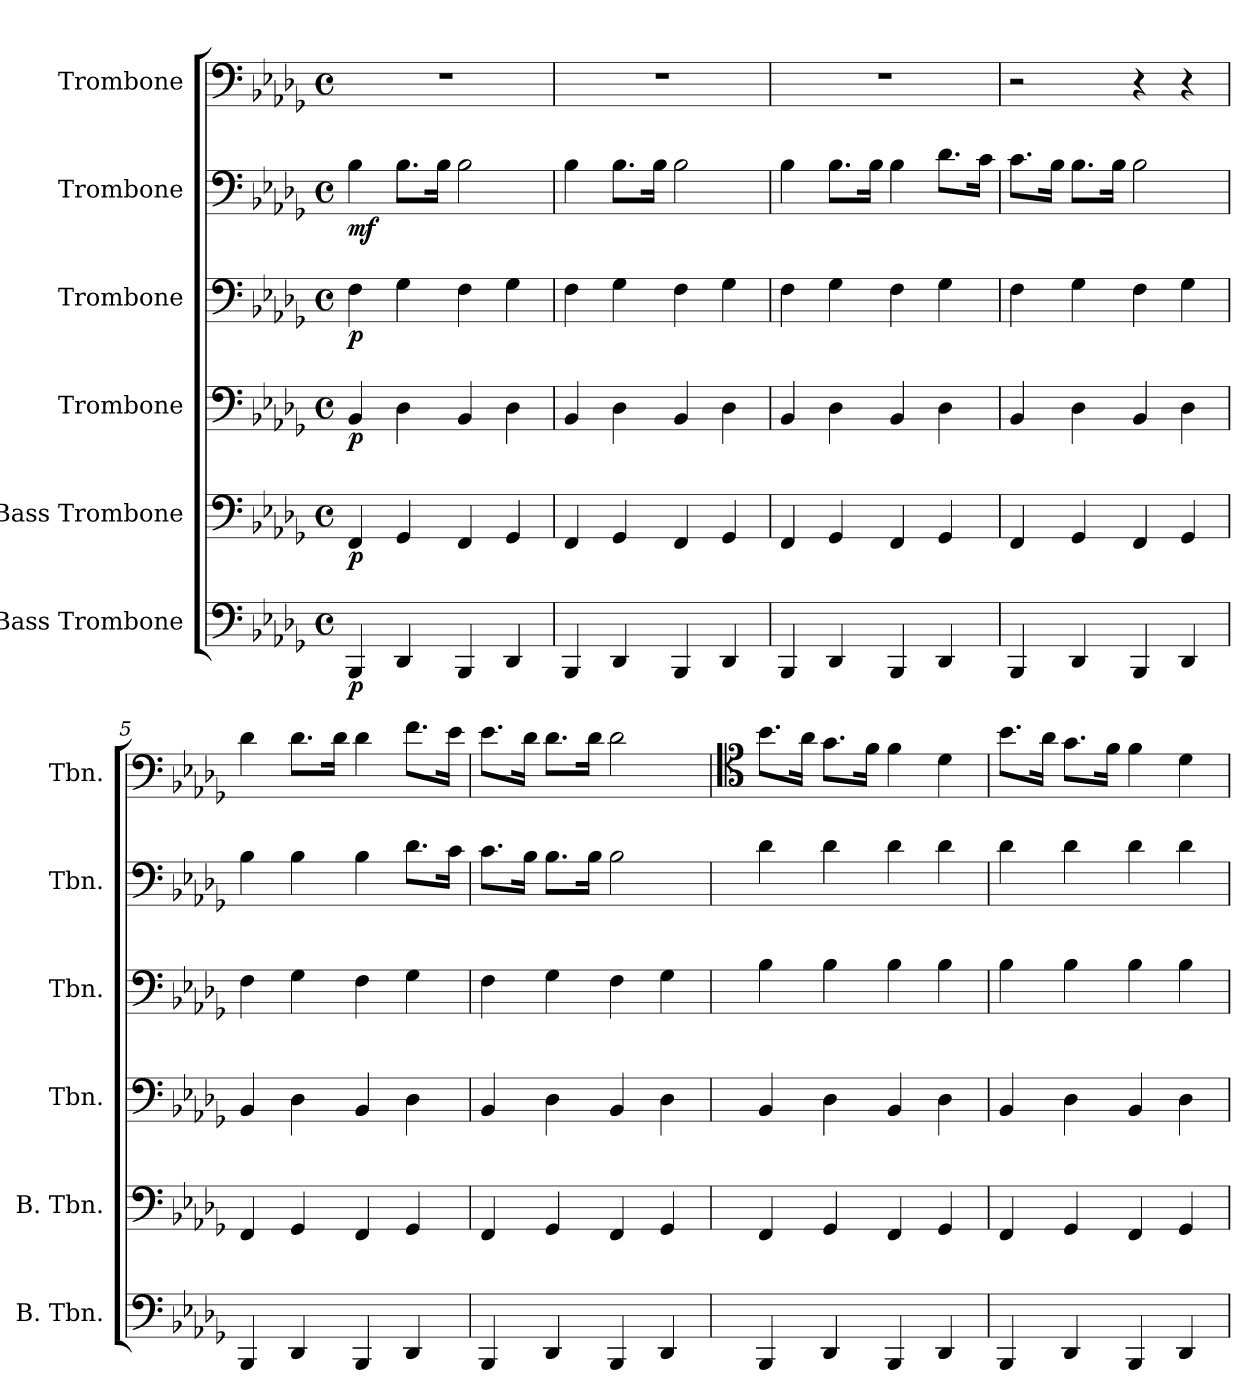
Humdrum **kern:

**kern	**dynam	**kern	**dynam	**kern	**dynam	**kern	**dynam	**kern	**dynam	**kern
*part6	*part6	*part5	*part5	*part4	*part4	*part3	*part3	*part2	*part2	*part1
*staff6	*staff6	*staff5	*staff5	*staff4	*staff4	*staff3	*staff3	*staff2	*staff2	*staff1
*I"Bass Trombone	*	*I"Bass Trombone	*	*I"Trombone	*	*I"Trombone	*	*I"Trombone	*	*I"Trombone
*I'B. Tbn.	*	*I'B. Tbn.	*	*I'Tbn.	*	*I'Tbn.	*	*I'Tbn.	*	*I'Tbn.
*clefF4	*	*clefF4	*	*clefF4	*	*clefF4	*	*clefF4	*	*clefF4
*k[b-e-a-d-g-]	*	*k[b-e-a-d-g-]	*	*k[b-e-a-d-g-]	*	*k[b-e-a-d-g-]	*	*k[b-e-a-d-g-]	*	*k[b-e-a-d-g-]
*M4/4	*	*M4/4	*	*M4/4	*	*M4/4	*	*M4/4	*	*M4/4
*met(c)	*	*met(c)	*	*met(c)	*	*met(c)	*	*met(c)	*	*met(c)
*MM60	*	*MM60	*	*MM60	*	*MM60	*	*MM60	*	*MM60
=1	=1	=1	=1	=1	=1	=1	=1	=1	=1	=1
!	!LO:DY:b	!	!LO:DY:b	!	!LO:DY:b	!	!LO:DY:b	!	!LO:DY:b	!
4BBB-/	p	4FF/	p	4BB-/	p	4F\	p	4B-\	mf	1r
4DD-/	.	4GG-/	.	4D-\	.	4G-\	.	8.B-\L	.	.
.	.	.	.	.	.	.	.	16B-\Jk	.	.
4BBB-/	.	4FF/	.	4BB-/	.	4F\	.	2B-\	.	.
4DD-/	.	4GG-/	.	4D-\	.	4G-\	.	.	.	.
=2	=2	=2	=2	=2	=2	=2	=2	=2	=2	=2
4BBB-/	.	4FF/	.	4BB-/	.	4F\	.	4B-\	.	1r
4DD-/	.	4GG-/	.	4D-\	.	4G-\	.	8.B-\L	.	.
.	.	.	.	.	.	.	.	16B-\Jk	.	.
4BBB-/	.	4FF/	.	4BB-/	.	4F\	.	2B-\	.	.
4DD-/	.	4GG-/	.	4D-\	.	4G-\	.	.	.	.
=3	=3	=3	=3	=3	=3	=3	=3	=3	=3	=3
4BBB-/	.	4FF/	.	4BB-/	.	4F\	.	4B-\	.	1r
4DD-/	.	4GG-/	.	4D-\	.	4G-\	.	8.B-\L	.	.
.	.	.	.	.	.	.	.	16B-\Jk	.	.
4BBB-/	.	4FF/	.	4BB-/	.	4F\	.	4B-\	.	.
4DD-/	.	4GG-/	.	4D-\	.	4G-\	.	8.d-\L	.	.
.	.	.	.	.	.	.	.	16c\Jk	.	.
=4	=4	=4	=4	=4	=4	=4	=4	=4	=4	=4
4BBB-/	.	4FF/	.	4BB-/	.	4F\	.	8.c\L	.	2r
.	.	.	.	.	.	.	.	16B-\Jk	.	.
4DD-/	.	4GG-/	.	4D-\	.	4G-\	.	8.B-\L	.	.
.	.	.	.	.	.	.	.	16B-\Jk	.	.
4BBB-/	.	4FF/	.	4BB-/	.	4F\	.	2B-\	.	4r
4DD-/	.	4GG-/	.	4D-\	.	4G-\	.	.	.	4r
!!LO:PB:g=z
=5	=5	=5	=5	=5	=5	=5	=5	=5	=5	=5
4BBB-/	.	4FF/	.	4BB-/	.	4F\	.	4B-\	.	4d-\
4DD-/	.	4GG-/	.	4D-\	.	4G-\	.	4B-\	.	8.d-\L
.	.	.	.	.	.	.	.	.	.	16d-\Jk
4BBB-/	.	4FF/	.	4BB-/	.	4F\	.	4B-\	.	4d-\
4DD-/	.	4GG-/	.	4D-\	.	4G-\	.	8.d-\L	.	8.f\L
.	.	.	.	.	.	.	.	16c\Jk	.	16e-\Jk
=6	=6	=6	=6	=6	=6	=6	=6	=6	=6	=6
4BBB-/	.	4FF/	.	4BB-/	.	4F\	.	8.c\L	.	8.e-\L
.	.	.	.	.	.	.	.	16B-\Jk	.	16d-\Jk
4DD-/	.	4GG-/	.	4D-\	.	4G-\	.	8.B-\L	.	8.d-\L
.	.	.	.	.	.	.	.	16B-\Jk	.	16d-\Jk
4BBB-/	.	4FF/	.	4BB-/	.	4F\	.	2B-\	.	2d-\
4DD-/	.	4GG-/	.	4D-\	.	4G-\	.	.	.	.
=7	=7	=7	=7	=7	=7	=7	=7	=7	=7	=7
*	*	*	*	*	*	*	*	*	*	*clefC4
4BBB-/	.	4FF/	.	4BB-/	.	4B-\	.	4d-\	.	8.b-\L
.	.	.	.	.	.	.	.	.	.	16a-\Jk
4DD-/	.	4GG-/	.	4D-\	.	4B-\	.	4d-\	.	8.g-\L
.	.	.	.	.	.	.	.	.	.	16f\Jk
4BBB-/	.	4FF/	.	4BB-/	.	4B-\	.	4d-\	.	4f\
4DD-/	.	4GG-/	.	4D-\	.	4B-\	.	4d-\	.	4d-\
=8	=8	=8	=8	=8	=8	=8	=8	=8	=8	=8
4BBB-/	.	4FF/	.	4BB-/	.	4B-\	.	4d-\	.	8.b-\L
.	.	.	.	.	.	.	.	.	.	16a-\Jk
4DD-/	.	4GG-/	.	4D-\	.	4B-\	.	4d-\	.	8.g-\L
.	.	.	.	.	.	.	.	.	.	16f\Jk
4BBB-/	.	4FF/	.	4BB-/	.	4B-\	.	4d-\	.	4f\
4DD-/	.	4GG-/	.	4D-\	.	4B-\	.	4d-\	.	4d-\
=	=	=	=	=	=	=	=	=	=	=
*-	*-	*-	*-	*-	*-	*-	*-	*-	*-	*-
